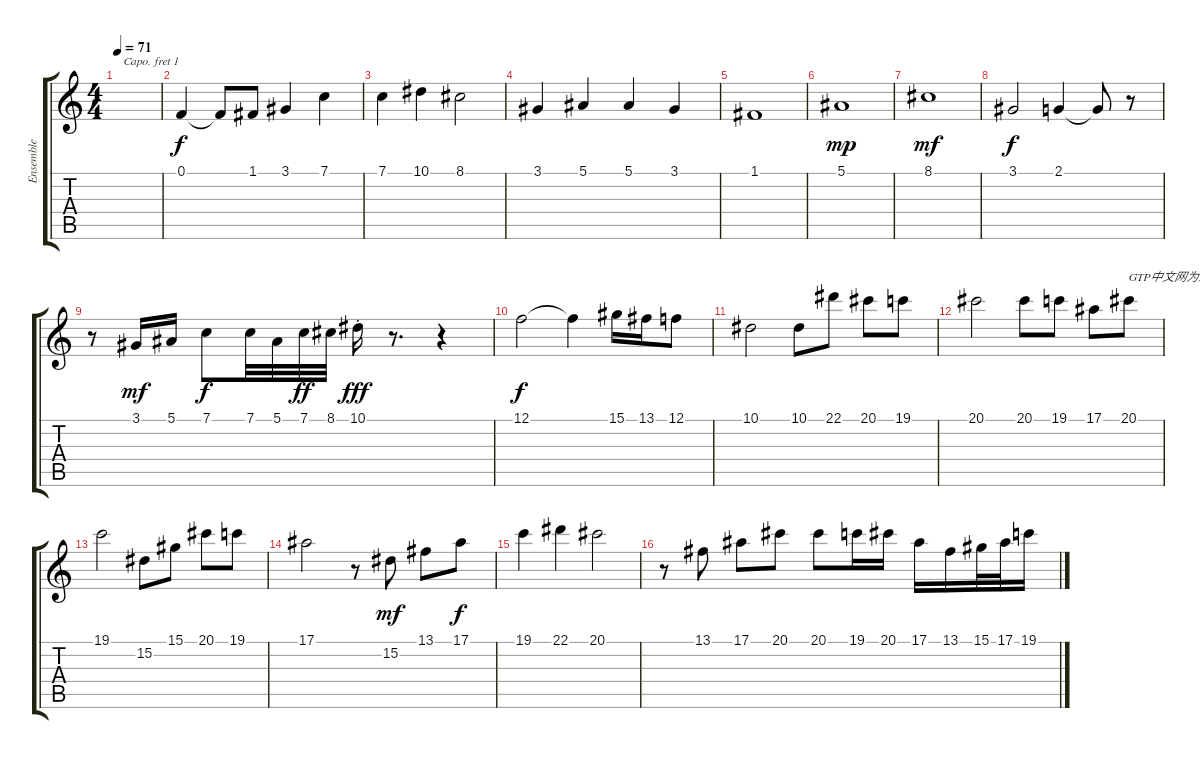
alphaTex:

\track ("Ensemble" "Ensemble") {instrument stringensemble1}
\staff {score tabs}
\capo 1
\tuning (E4 B3 G3 D3 A2 E2) {hide}
\ts (4 4)
\tempo 71
\clef g2
\ks c
|
0.1.4 0.1{t}.8 1.1.8 3.1.4 7.1.4 |
7.1.4 10.1.4 8.1.2 |
3.1.4 5.1.4 5.1.4 3.1.4 |
1.1.1 |
5.1.1{dy mp} |
8.1.1{dy mf} |
3.1.2{dy f} 2.1.4 2.1{t}.8 r.8 |
r.8 3.1.16{dy mf} 5.1.16 7.1.8{dy f} 7.1.32 5.1.32 7.1.32{dy ff} 8.1.32 10.1{st}.16{dy fff} r.8{d} r.4 |
12.1.2{dy f} 12.1{t}.4 15.1.16 13.1.16 12.1.8 |
10.1.2 10.1.8 22.1.8 20.1.8 19.1.8 |
20.1.2 20.1.8 19.1.8 17.1.8 20.1.8{txt "GTP中文网为您提供优秀的谱子"} |
19.1.2 15.2.8 15.1.8 20.1.8 19.1.8 |
17.1.2 r.8 15.2.8{dy mf} 13.1.8 17.1.8{dy f} |
19.1.4 22.1.4 20.1.2 |
r.8 13.1.8 17.1.8 20.1.8 20.1.8 19.1.16 20.1.16 17.1.16 13.1.16 15.1.32 17.1.32 19.1.16
